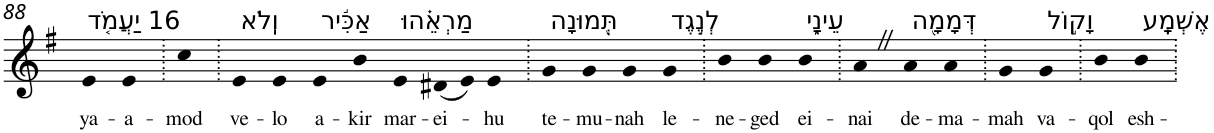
**kern	**text
*part1	*part1
*staff1	*staff1
*I"Piano	*
*I'Pno	*
!!LO:PB:g=z
*clefG2	*
*k[f#]	*
*G:	*
=88	=88
!LO:TX:a:t=16 יַעֲמֹ֤ד	!
!	!LO:LY:b
4e	ya-
!	!LO:LY:b
4e	-a-
=89.	=89.
!	!LO:LY:b
4cc	-mod
=90.	=90.
!LO:TX:a:t=וְֽלֹא	!
!	!LO:LY:b
4e	ve-
!	!LO:LY:b
4e	-lo
!LO:TX:a:t=אַכִּ֬יר	!
!	!LO:LY:b
4e	a-
!	!LO:LY:b
4b	-kir
!LO:TX:a:t=מַרְאֵ֗הוּ	!
!	!LO:LY:b
4e	mar-
!	!LO:LY:b
(8d#X	-ei-
8e)	.
!	!LO:LY:b
4e	-hu
=91.	=91.
!LO:TX:a:t=תְּ֭מוּנָה	!
!	!LO:LY:b
4g	te-
!	!LO:LY:b
4g	-mu-
!	!LO:LY:b
4g	-nah
!LO:TX:a:t=לְנֶ֣גֶד	!
!	!LO:LY:b
4g	le-
=92.	=92.
!	!LO:LY:b
4b	-ne-
!	!LO:LY:b
4b	-ged
!LO:TX:a:t=עֵינָ֑י	!
!	!LO:LY:b
4b	ei-
=93.	=93.
!	!LO:LY:b
4aZ	-nai
!LO:TX:a:t=דְּמָמָ֖ה	!
!	!LO:LY:b
4a	de-
!	!LO:LY:b
4a	-ma-
=94.	=94.
!	!LO:LY:b
4g	-mah
!LO:TX:a:t=וָק֣וֹל	!
!	!LO:LY:b
4g	va-
=95.	=95.
!	!LO:LY:b
4b	-qol
!LO:TX:a:t=אֶשְׁמָֽע	!
!	!LO:LY:b
4b	esh-
=.	=.
*-	*-
